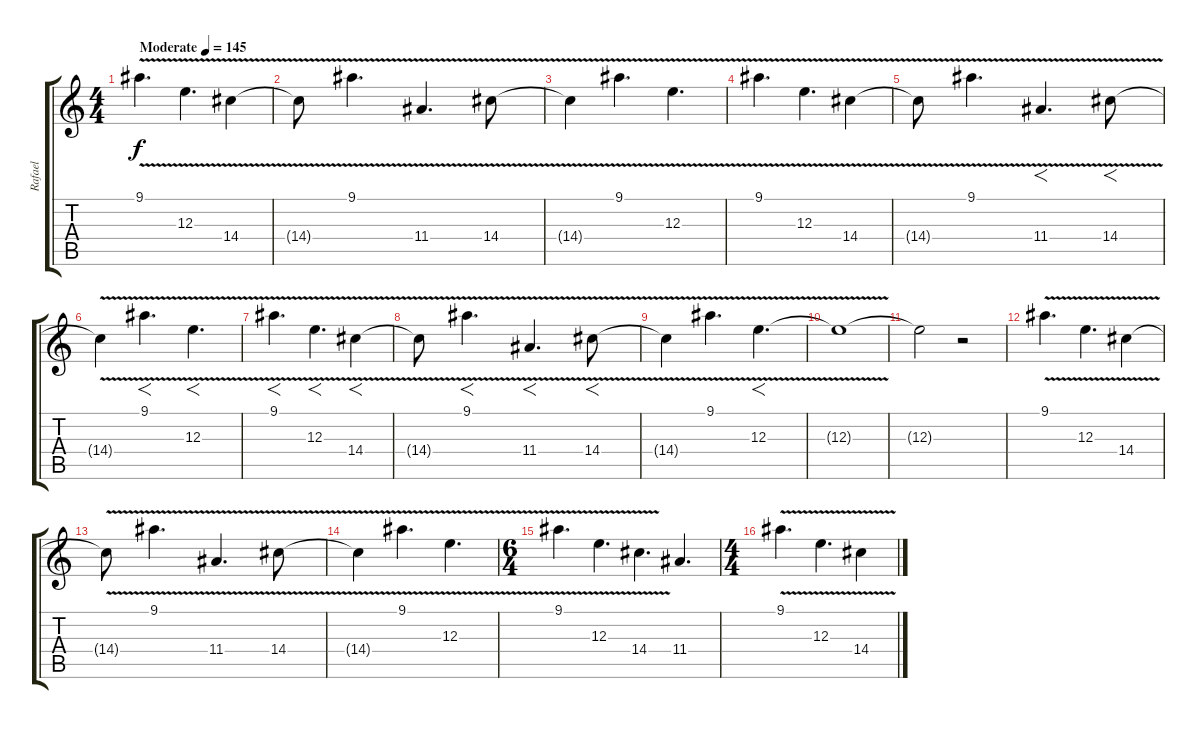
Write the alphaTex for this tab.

\track ("Rafael" "Rafael") {instrument distortionguitar}
\staff {score tabs}
\tuning (Db4 Ab3 E3 B2 Gb2 Db2) {hide}
\ts (4 4)
\tempo (145 "Moderate")
\clef g2
\ks c
9.1{v}.4{d dy f volume 0 instrument overdrivenguitar} 12.3{v}.4{d volume 10} 14.4{v}.4 |
14.4{t}.8 9.1{v}.4{d} 11.4{v}.4{d} 14.4{v}.8 |
14.4{t}.4 9.1{v}.4{d} 12.3{v}.4{d} |
9.1{v}.4{d} 12.3{v}.4{d} 14.4{v}.4 |
14.4{t}.8 9.1{v}.4{d} 11.4{v}.4{f d} 14.4{v}.8{f} |
14.4{t}.4 9.1{v}.4{f d} 12.3{v}.4{f d} |
9.1{v}.4{f d} 12.3{v}.4{f d} 14.4{v}.4{f} |
14.4{t}.8 9.1{v}.4{f d} 11.4{v}.4{f d} 14.4{v}.8{f} |
14.4{t}.4 9.1{v}.4{d} 12.3{v}.4{f d} |
12.3{t}.1 |
12.3{t}.2 r.2 |
9.1{v}.4{d volume 12 instrument distortionguitar} 12.3{v}.4{d} 14.4{v}.4 |
14.4{t}.8 9.1{v}.4{d} 11.4{v}.4{d} 14.4{v}.8 |
14.4{t}.4 9.1{v}.4{d} 12.3{v}.4{d} |
\ts (6 4)
9.1{v}.4{d} 12.3{v}.4{d} 14.4{v}.4{d} 11.4.4{d} |
\ts (4 4)
9.1{v}.4{d} 12.3{v}.4{d} 14.4{v}.4
